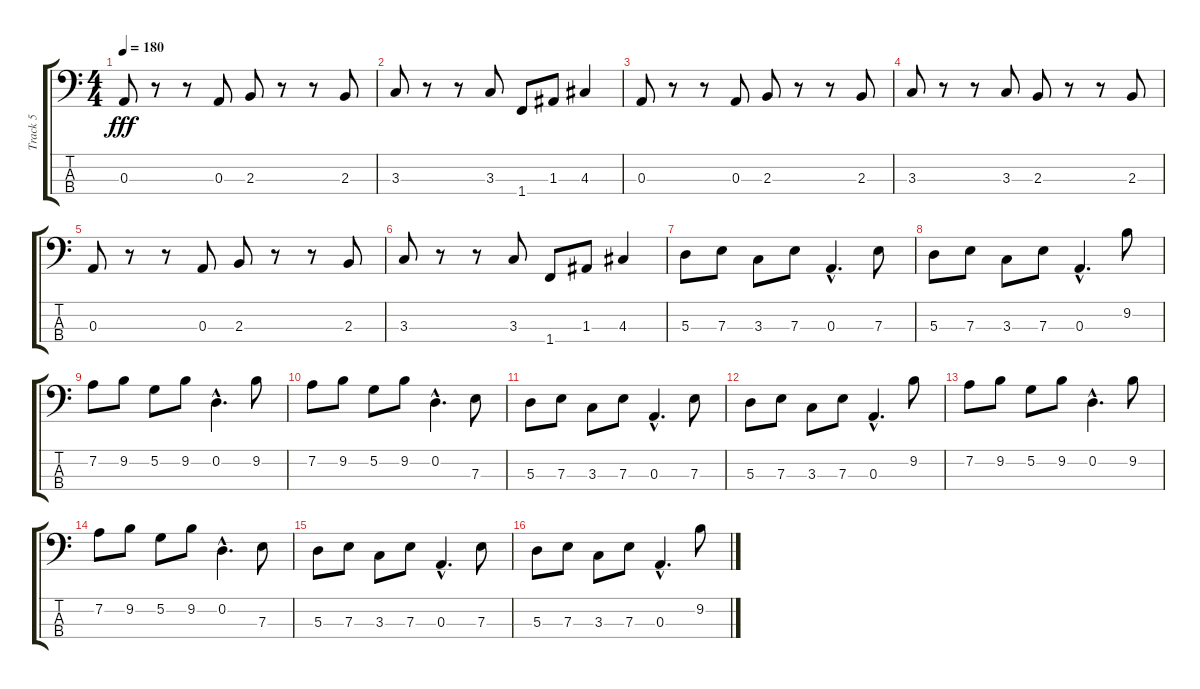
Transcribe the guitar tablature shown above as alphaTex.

\track ("Track 5" "Track 5") {instrument electricbassfinger}
\staff {score tabs}
\tuning (G2 D2 A1 E1) {hide}
\ts (4 4)
\tempo 180
\clef f4
\ks c
0.3.8{dy fff} r.8 r.8 0.3.8 2.3.8 r.8 r.8 2.3.8 |
3.3.8 r.8 r.8 3.3.8 1.4.8 1.3.8 4.3.4 |
0.3.8 r.8 r.8 0.3.8 2.3.8 r.8 r.8 2.3.8 |
3.3.8 r.8 r.8 3.3.8 2.3.8 r.8 r.8 2.3.8 |
0.3.8 r.8 r.8 0.3.8 2.3.8 r.8 r.8 2.3.8 |
3.3.8 r.8 r.8 3.3.8 1.4.8 1.3.8 4.3.4 |
5.3.8 7.3.8 3.3.8 7.3.8 0.3{hac}.4{d} 7.3.8 |
5.3.8 7.3.8 3.3.8 7.3.8 0.3{hac}.4{d} 9.2.8 |
7.2.8 9.2.8 5.2.8 9.2.8 0.2{hac}.4{d} 9.2.8 |
7.2.8 9.2.8 5.2.8 9.2.8 0.2{hac}.4{d} 7.3.8 |
5.3.8 7.3.8 3.3.8 7.3.8 0.3{hac}.4{d} 7.3.8 |
5.3.8 7.3.8 3.3.8 7.3.8 0.3{hac}.4{d} 9.2.8 |
7.2.8 9.2.8 5.2.8 9.2.8 0.2{hac}.4{d} 9.2.8 |
7.2.8 9.2.8 5.2.8 9.2.8 0.2{hac}.4{d} 7.3.8 |
5.3.8 7.3.8 3.3.8 7.3.8 0.3{hac}.4{d} 7.3.8 |
5.3.8 7.3.8 3.3.8 7.3.8 0.3{hac}.4{d} 9.2.8
